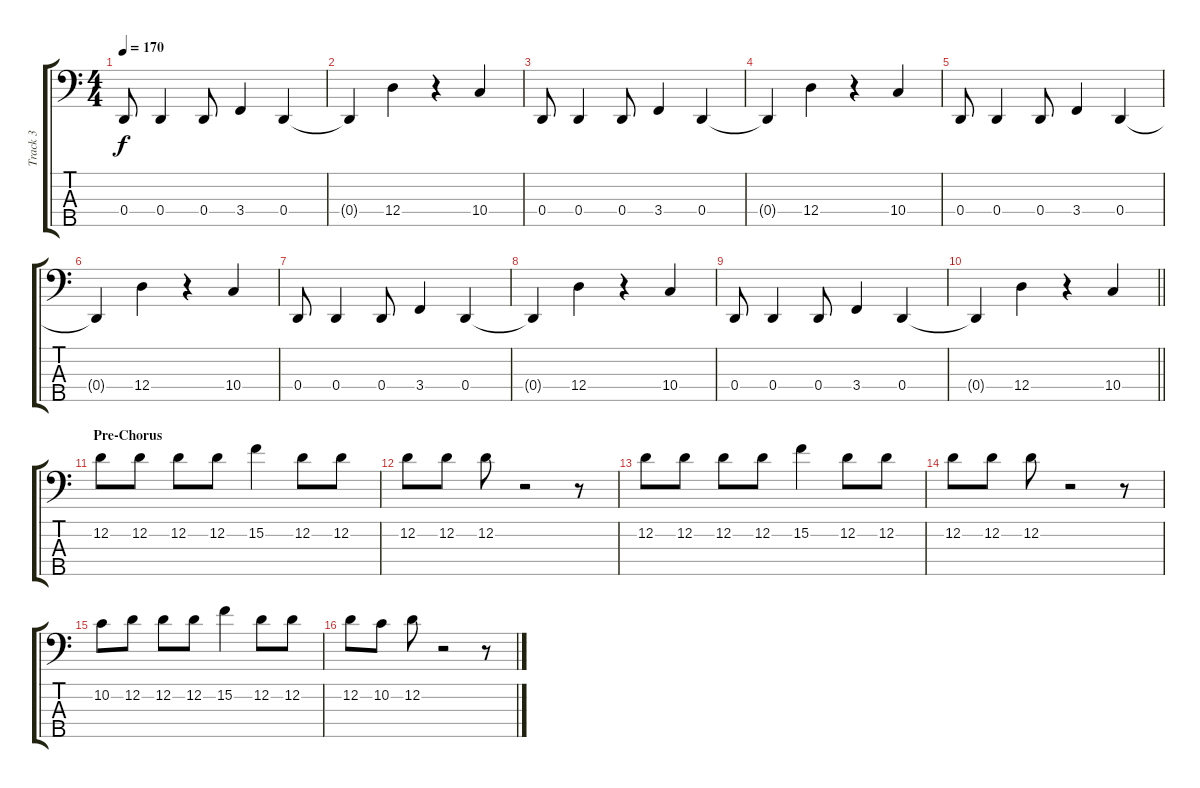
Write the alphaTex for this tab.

\track ("Track 3" "Track 3") {instrument electricbassfinger}
\staff {score tabs}
\tuning (G2 D2 A1 D1 B0) {hide}
\ts (4 4)
\tempo 170
\clef f4
\ks c
0.4.8{dy f} 0.4.4 0.4.8 3.4.4 0.4.4 |
0.4{t}.4 12.4.4 r.4 10.4.4 |
0.4.8 0.4.4 0.4.8 3.4.4 0.4.4 |
0.4{t}.4 12.4.4 r.4 10.4.4 |
0.4.8 0.4.4 0.4.8 3.4.4 0.4.4 |
0.4{t}.4 12.4.4 r.4 10.4.4 |
0.4.8 0.4.4 0.4.8 3.4.4 0.4.4 |
0.4{t}.4 12.4.4 r.4 10.4.4 |
0.4.8 0.4.4 0.4.8 3.4.4 0.4.4 |
\barLineRight lightlight
0.4{t}.4 12.4.4 r.4 10.4.4 |
\section ("" "Pre-Chorus")
12.2.8 12.2.8 12.2.8 12.2.8 15.2.4 12.2.8 12.2.8 |
12.2.8 12.2.8 12.2.8 r.2 r.8 |
12.2.8 12.2.8 12.2.8 12.2.8 15.2.4 12.2.8 12.2.8 |
12.2.8 12.2.8 12.2.8 r.2 r.8 |
10.2.8 12.2.8 12.2.8 12.2.8 15.2.4 12.2.8 12.2.8 |
12.2.8 10.2.8 12.2.8 r.2 r.8
